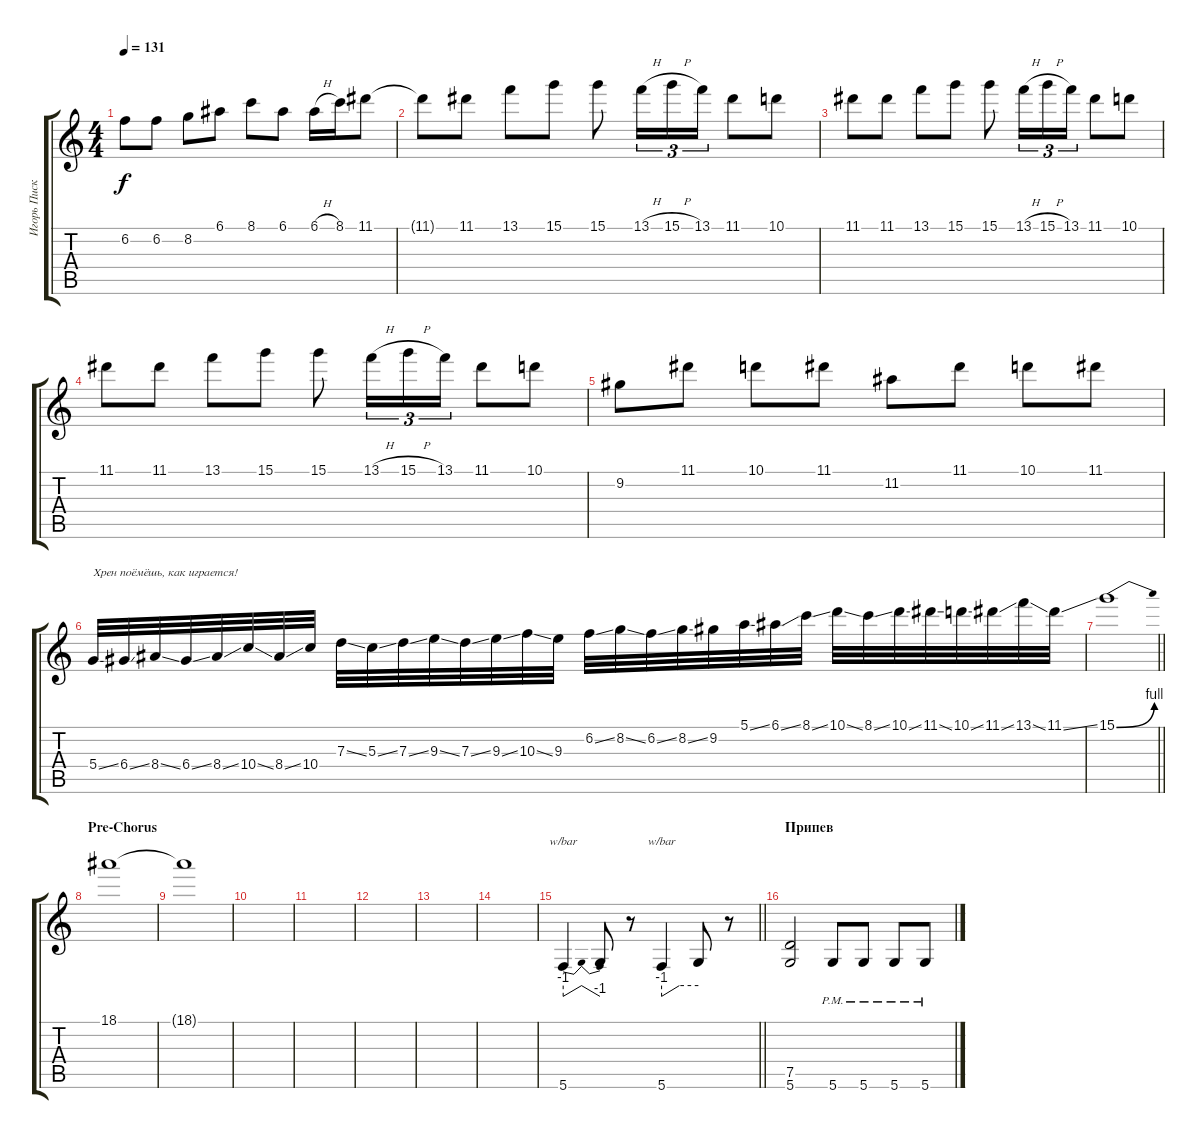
\track ("Игорь Пискарёв" "Игорь Писк") {instrument overdrivenguitar}
\staff {score tabs}
\tuning (E4 B3 G3 D3 G2 D2) {hide}
\ts (4 4)
\tempo 131
\clef g2
\ks c
6.2{t}.8{dy f} 6.2.8 8.2.8 6.1.8 8.1.8 6.1.8 6.1{h}.16 8.1.16 11.1.8 |
11.1{t}.8 11.1.8 13.1.8 15.1.8 15.1.8 13.1{h}.16{tu (3 2)} 15.1{h}.16{tu (3 2)} 13.1.16{tu (3 2)} 11.1.8 10.1.8 |
11.1.8 11.1.8 13.1.8 15.1.8 15.1.8 13.1{h}.16{tu (3 2)} 15.1{h}.16{tu (3 2)} 13.1.16{tu (3 2)} 11.1.8 10.1.8 |
11.1.8 11.1.8 13.1.8 15.1.8 15.1.8 13.1{h}.16{tu (3 2)} 15.1{h}.16{tu (3 2)} 13.1.16{tu (3 2)} 11.1.8 10.1.8 |
9.2.8 11.1.8 10.1.8 11.1.8 11.2.8 11.1.8 10.1.8 11.1.8 |
5.4{ss}.32{txt "Хрен поёмёшь, как играется!"} 6.4{ss}.32 8.4{ss}.32 6.4{ss}.32 8.4{ss}.32 10.4{ss}.32 8.4{ss}.32 10.4.32 7.3{ss}.32 5.3{ss}.32 7.3{ss}.32 9.3{ss}.32 7.3{ss}.32 9.3{ss}.32 10.3{ss}.32 9.3.32 6.2{ss}.32 8.2{ss}.32 6.2{ss}.32 8.2{ss}.32 9.2.32 5.1{ss}.32 6.1{ss}.32 8.1{ss}.32 10.1{ss}.32 8.1{ss}.32 10.1{ss}.32 11.1{ss}.32 10.1{ss}.32 11.1{ss}.32 13.1{ss}.32 11.1{ss}.32 |
\barLineRight lightlight
15.1{be (bend 0 0 60 4)}.1 |
\section ("" "Pre-Chorus")
18.1.1{volume 4} |
18.1{t}.1 |
|
|
|
|
|
\barLineRight lightlight
5.6.4{tbe (dip default 0 -4 25 0 40 0 60 -4) balance 0} 5.6{t}.8 r.8 5.6.4{tbe (custom default 0 -4 29 0 60 0) balance 16} 5.6{t}.8 r.8 |
\section ("" "Припев")
(7.5 5.6).2{balance 8} 5.6{pm}.8 5.6{pm}.8 5.6{pm}.8 5.6{pm}.8
